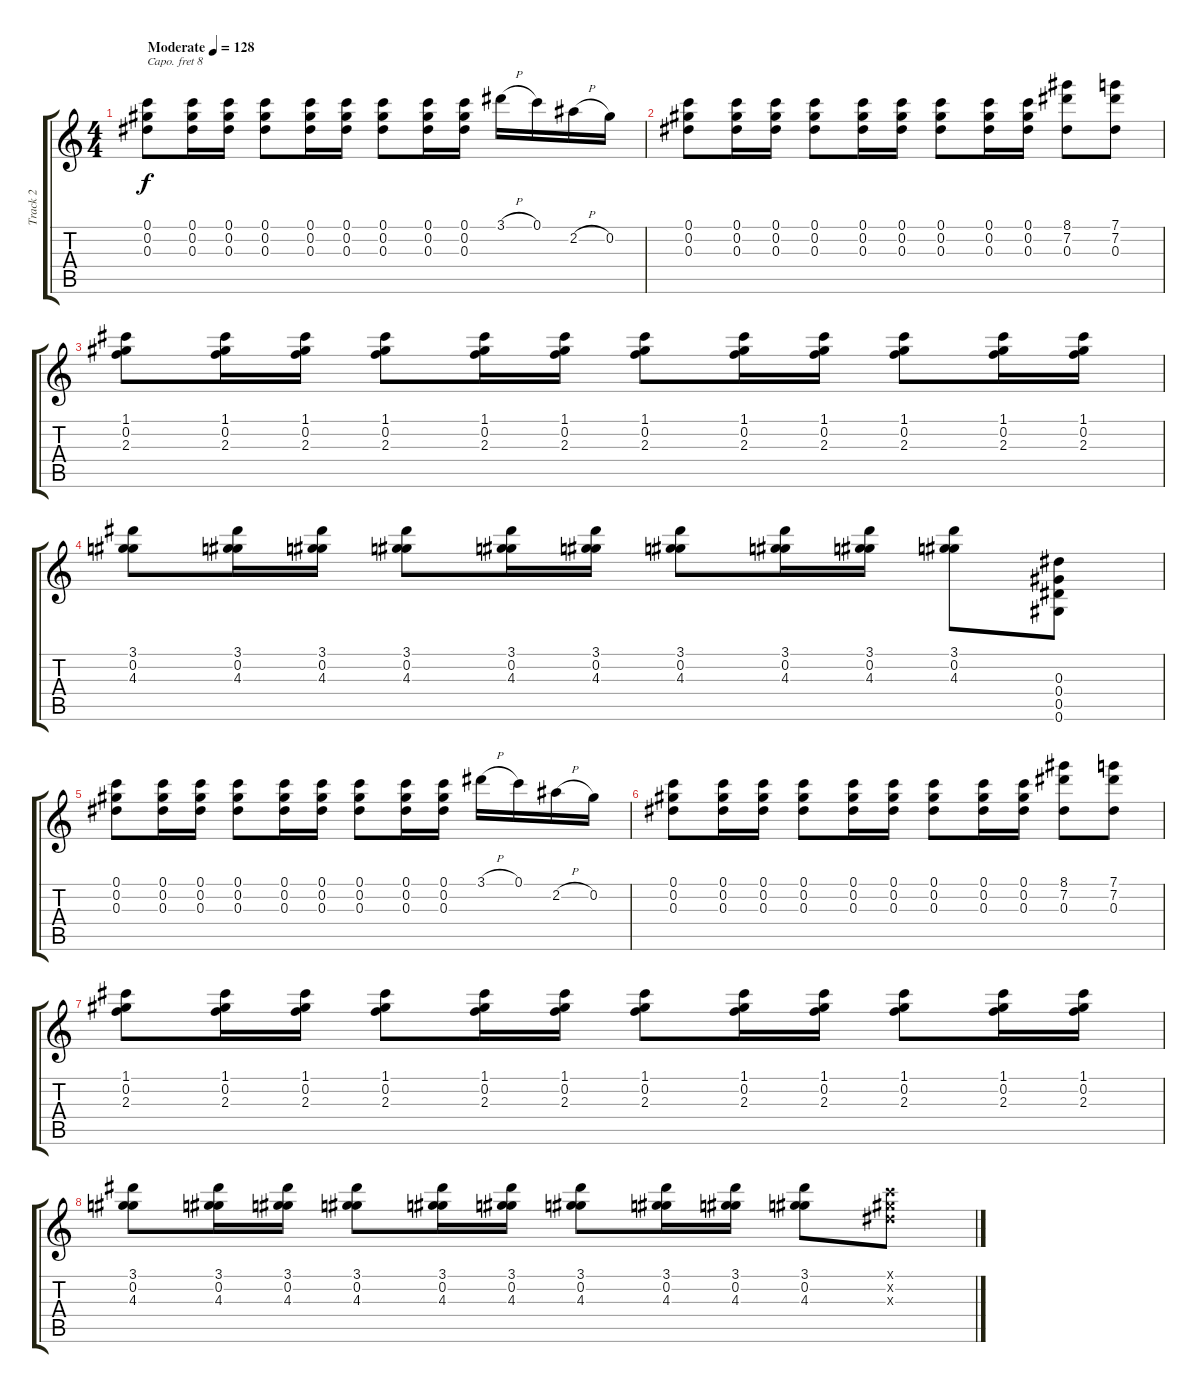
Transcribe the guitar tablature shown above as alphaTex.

\track ("Track 2" "Track 2") {instrument acousticguitarsteel}
\staff {score tabs}
\capo 8
\tuning (E4 C4 G3 C3 G2 C2) {hide}
\ts (4 4)
\tempo (128 "Moderate")
\clef g2
\ks c
(0.1 0.2 0.3).8{dy f instrument acousticguitarsteel} (0.1 0.2 0.3).16 (0.1 0.2 0.3).16 (0.1 0.2 0.3).8 (0.1 0.2 0.3).16 (0.1 0.2 0.3).16 (0.1 0.2 0.3).8 (0.1 0.2 0.3).16 (0.1 0.2 0.3).16 3.1{h}.16 0.1.16 2.2{h}.16 0.2.16 |
(0.1 0.2 0.3).8 (0.1 0.2 0.3).16 (0.1 0.2 0.3).16 (0.1 0.2 0.3).8 (0.1 0.2 0.3).16 (0.1 0.2 0.3).16 (0.1 0.2 0.3).8 (0.1 0.2 0.3).16 (0.1 0.2 0.3).16 (8.1 7.2 0.3).8 (7.1 7.2 0.3).8 |
(1.1 0.2 2.3).8 (1.1 0.2 2.3).16 (1.1 0.2 2.3).16 (1.1 0.2 2.3).8 (1.1 0.2 2.3).16 (1.1 0.2 2.3).16 (1.1 0.2 2.3).8 (1.1 0.2 2.3).16 (1.1 0.2 2.3).16 (1.1 0.2 2.3).8 (1.1 0.2 2.3).16 (1.1 0.2 2.3).16 |
(3.1 0.2 4.3).8 (3.1 0.2 4.3).16 (3.1 0.2 4.3).16 (3.1 0.2 4.3).8 (3.1 0.2 4.3).16 (3.1 0.2 4.3).16 (3.1 0.2 4.3).8 (3.1 0.2 4.3).16 (3.1 0.2 4.3).16 (3.1 0.2 4.3).8 (0.3 0.4 0.5 0.6).8 |
(0.1 0.2 0.3).8 (0.1 0.2 0.3).16 (0.1 0.2 0.3).16 (0.1 0.2 0.3).8 (0.1 0.2 0.3).16 (0.1 0.2 0.3).16 (0.1 0.2 0.3).8 (0.1 0.2 0.3).16 (0.1 0.2 0.3).16 3.1{h}.16 0.1.16 2.2{h}.16 0.2.16 |
(0.1 0.2 0.3).8 (0.1 0.2 0.3).16 (0.1 0.2 0.3).16 (0.1 0.2 0.3).8 (0.1 0.2 0.3).16 (0.1 0.2 0.3).16 (0.1 0.2 0.3).8 (0.1 0.2 0.3).16 (0.1 0.2 0.3).16 (8.1 7.2 0.3).8 (7.1 7.2 0.3).8 |
(1.1 0.2 2.3).8 (1.1 0.2 2.3).16 (1.1 0.2 2.3).16 (1.1 0.2 2.3).8 (1.1 0.2 2.3).16 (1.1 0.2 2.3).16 (1.1 0.2 2.3).8 (1.1 0.2 2.3).16 (1.1 0.2 2.3).16 (1.1 0.2 2.3).8 (1.1 0.2 2.3).16 (1.1 0.2 2.3).16 |
(3.1 0.2 4.3).8 (3.1 0.2 4.3).16 (3.1 0.2 4.3).16 (3.1 0.2 4.3).8 (3.1 0.2 4.3).16 (3.1 0.2 4.3).16 (3.1 0.2 4.3).8 (3.1 0.2 4.3).16 (3.1 0.2 4.3).16 (3.1 0.2 4.3).8 (0.1{x} 0.2{x} 0.3{x}).8
